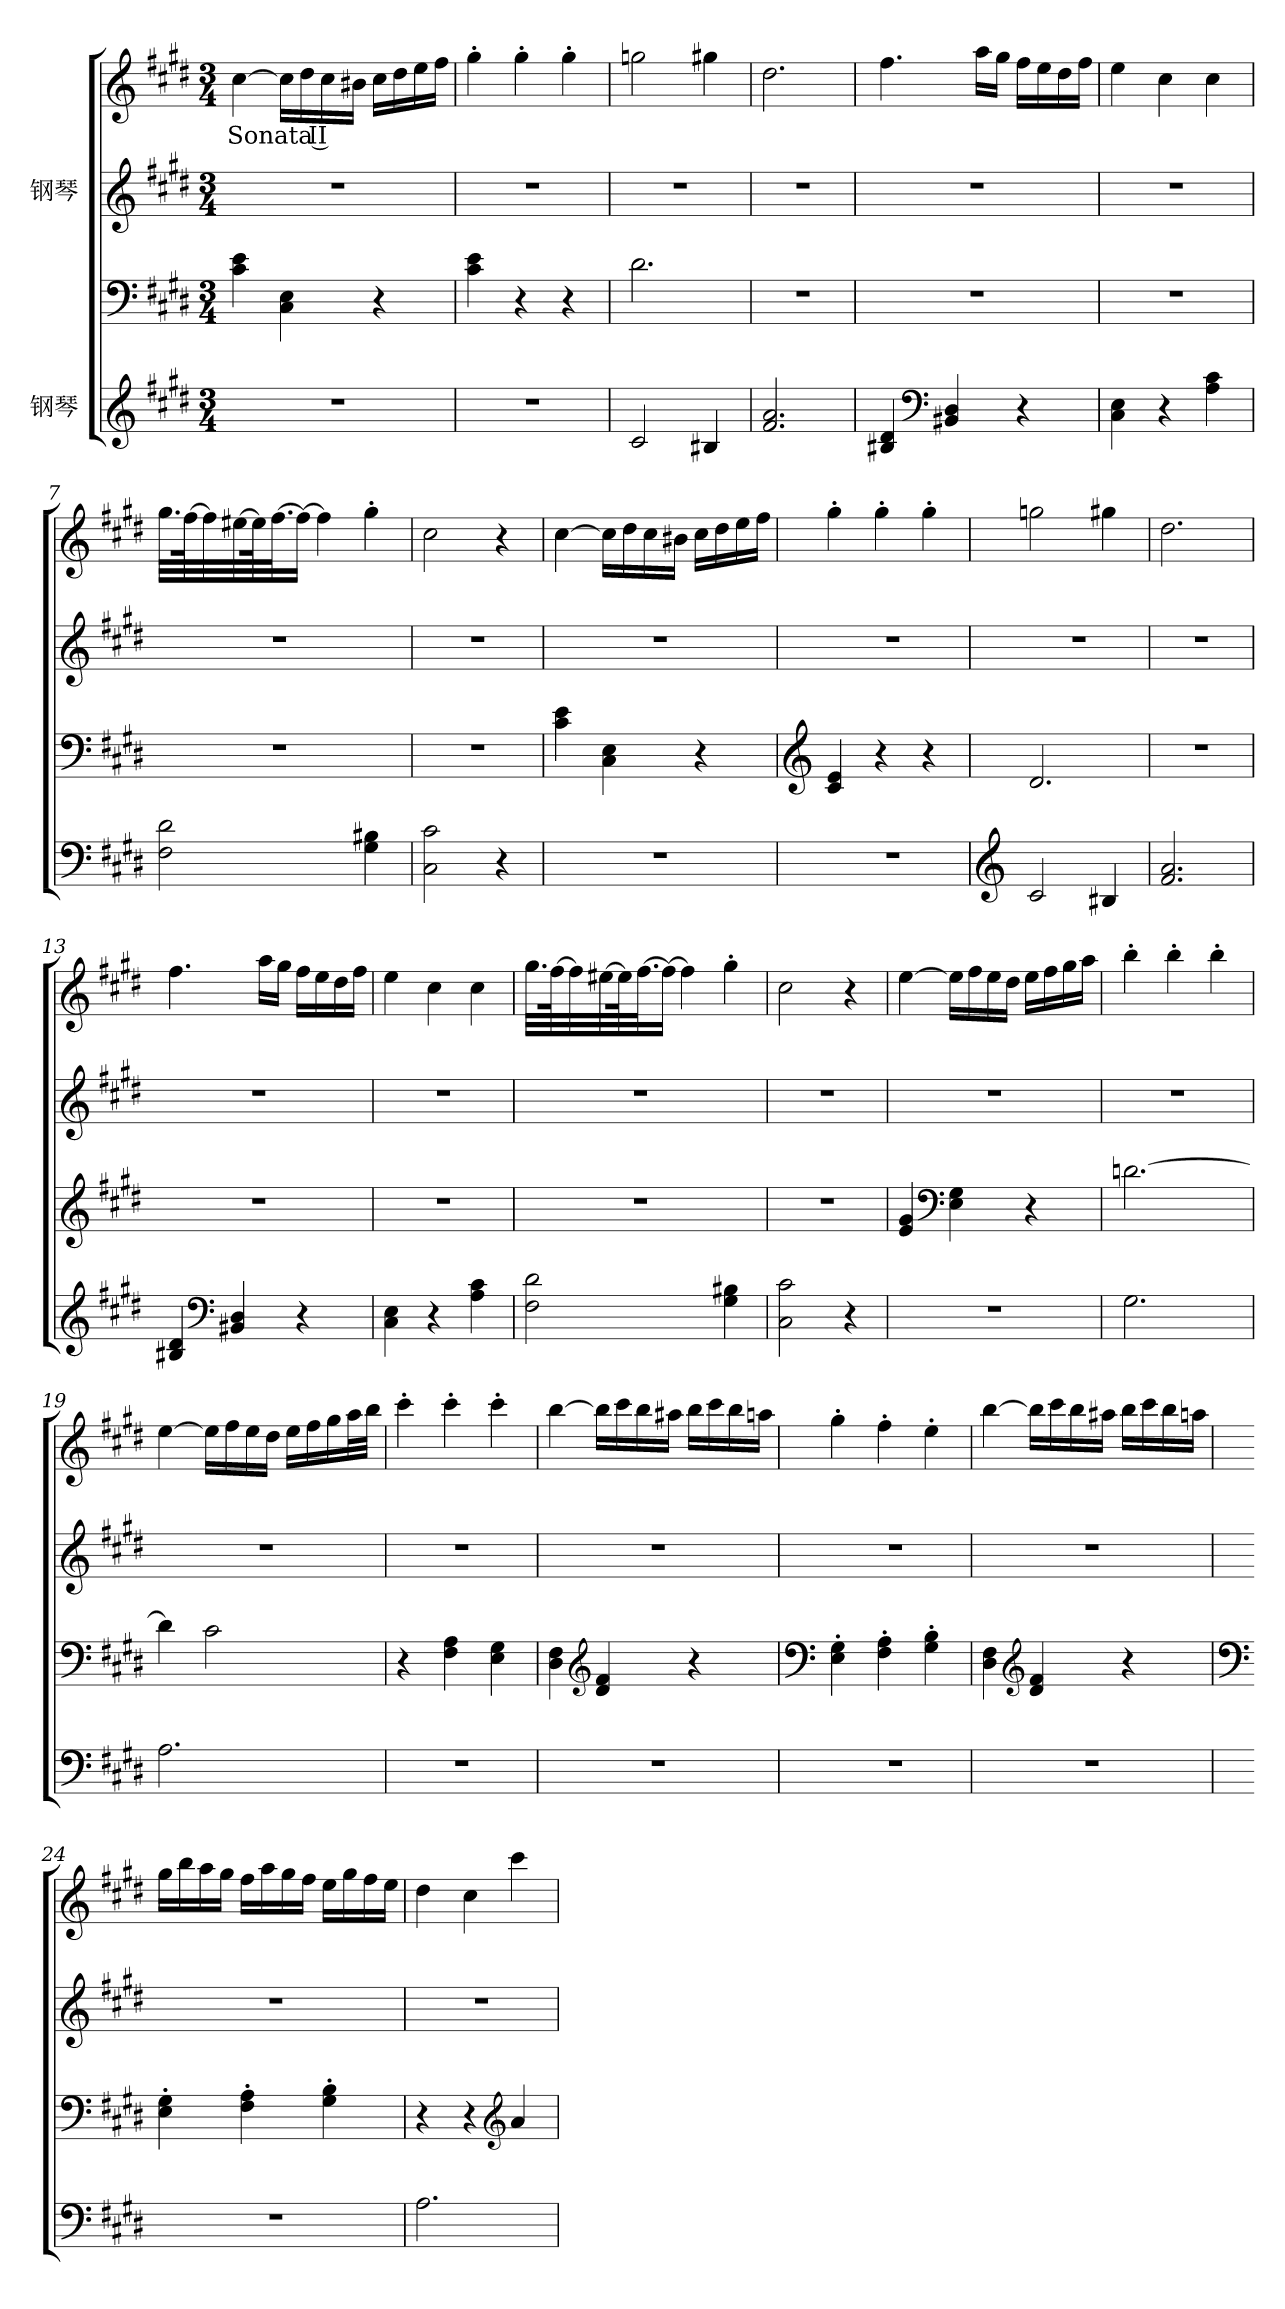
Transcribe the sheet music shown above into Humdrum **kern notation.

**kern	**kern	**kern	**kern	**text
*part2	*part2	*part1	*part1	*part1
*staff4	*staff3	*staff2	*staff1	*staff1
*I"钢琴	*	*I"钢琴	*	*
*clefG2	*clefF4	*clefG2	*clefG2	*
*k[f#c#g#d#]	*k[f#c#g#d#]	*k[f#c#g#d#]	*k[f#c#g#d#]	*
*M3/4	*M3/4	*M3/4	*M3/4	*
*MM140	*MM140	*MM140	*MM140	*
=1	=1	=1	=1	=1
2.r	4c#\ 4e\	2.r	[4cc#\	Sonata II
.	4C#\ 4E\	.	16cc#\LL]	.
.	.	.	16dd#\	.
.	.	.	16cc#\	.
.	.	.	16b#X\JJ	.
.	4r	.	16cc#\LL	.
.	.	.	16dd#\	.
.	.	.	16ee\	.
.	.	.	16ff#\JJ	.
=2	=2	=2	=2	=2
2.r	4c#\ 4e\	2.r	4gg#'\	.
.	4r	.	4gg#'\	.
.	4r	.	4gg#'\	.
=3	=3	=3	=3	=3
2c#/	2.d#\	2.r	2ggn\	.
4B#X/	.	.	4gg#X\	.
=4	=4	=4	=4	=4
2.f#/ 2.a/	2.r	2.r	2.dd#\	.
=5	=5	=5	=5	=5
4B#X/ 4d#/	2.r	2.r	4.ff#\	.
*clefF4	*	*	*	*
4BB#X/ 4D#/	.	.	.	.
.	.	.	16aa\LL	.
.	.	.	16gg#\JJ	.
4r	.	.	16ff#\LL	.
.	.	.	16ee\	.
.	.	.	16dd#\	.
.	.	.	16ff#\JJ	.
!!LO:LB:g=z
=6	=6	=6	=6	=6
4C#\ 4E\	2.r	2.r	4ee\	.
4r	.	.	4cc#\	.
4A\ 4c#\	.	.	4cc#\	.
=7	=7	=7	=7	=7
2F#\ 2d#\	2.r	2.r	32.gg#\LLL	.
.	.	.	[64ff#\K	.
.	.	.	32ff#\]	.
.	.	.	[32ee#X\	.
.	.	.	64ee#\K]	.
.	.	.	[32.ff#\J	.
.	.	.	16ff#\JJ_	.
.	.	.	4ff#\]	.
4G#\ 4B#X\	.	.	4gg#'\	.
=8	=8	=8	=8	=8
2C#\ 2c#\	2.r	2.r	2cc#\	.
4r	.	.	4r	.
=9	=9	=9	=9	=9
2.r	4c#\ 4e\	2.r	[4cc#\	.
.	4C#\ 4E\	.	16cc#\LL]	.
.	.	.	16dd#\	.
.	.	.	16cc#\	.
.	.	.	16b#X\JJ	.
.	4r	.	16cc#\LL	.
.	.	.	16dd#\	.
.	.	.	16ee\	.
.	.	.	16ff#\JJ	.
=10	=10	=10	=10	=10
*	*clefG2	*	*	*
2.r	4c#/ 4e/	2.r	4gg#'\	.
.	4r	.	4gg#'\	.
.	4r	.	4gg#'\	.
=11	=11	=11	=11	=11
*clefG2	*	*	*	*
2c#/	2.d#/	2.r	2ggn\	.
4B#X/	.	.	4gg#X\	.
!!LO:LB:g=z
=12	=12	=12	=12	=12
2.f#/ 2.a/	2.r	2.r	2.dd#\	.
=13	=13	=13	=13	=13
4B#X/ 4d#/	2.r	2.r	4.ff#\	.
*clefF4	*	*	*	*
4BB#X/ 4D#/	.	.	.	.
.	.	.	16aa\LL	.
.	.	.	16gg#\JJ	.
4r	.	.	16ff#\LL	.
.	.	.	16ee\	.
.	.	.	16dd#\	.
.	.	.	16ff#\JJ	.
=14	=14	=14	=14	=14
4C#\ 4E\	2.r	2.r	4ee\	.
4r	.	.	4cc#\	.
4A\ 4c#\	.	.	4cc#\	.
=15	=15	=15	=15	=15
2F#\ 2d#\	2.r	2.r	32.gg#\LLL	.
.	.	.	[64ff#\K	.
.	.	.	32ff#\]	.
.	.	.	[32ee#X\	.
.	.	.	64ee#\K]	.
.	.	.	[32.ff#\J	.
.	.	.	16ff#\JJ_	.
.	.	.	4ff#\]	.
4G#\ 4B#X\	.	.	4gg#'\	.
=16	=16	=16	=16	=16
2C#\ 2c#\	2.r	2.r	2cc#\	.
4r	.	.	4r	.
!!LO:PB:g=z
=17	=17	=17	=17	=17
2.r	4e/ 4g#/	2.r	[4ee\	.
*	*clefF4	*	*	*
.	4E\ 4G#\	.	16ee\LL]	.
.	.	.	16ff#\	.
.	.	.	16ee\	.
.	.	.	16dd#\JJ	.
.	4r	.	16ee\LL	.
.	.	.	16ff#\	.
.	.	.	16gg#\	.
.	.	.	16aa\JJ	.
=18	=18	=18	=18	=18
2.G#\	[2.dn\	2.r	4bb'\	.
.	.	.	4bb'\	.
.	.	.	4bb'\	.
=19	=19	=19	=19	=19
2.A\	4d\]	2.r	[4ee\	.
.	2c#\	.	16ee\LL]	.
.	.	.	16ff#\	.
.	.	.	16ee\	.
.	.	.	16dd#\JJ	.
.	.	.	16ee\LL	.
.	.	.	16ff#\	.
.	.	.	16gg#\	.
.	.	.	32aa\L	.
.	.	.	32bb\JJJ	.
=20	=20	=20	=20	=20
2.r	4r	2.r	4ccc#'\	.
.	4F#\ 4A\	.	4ccc#'\	.
.	4E\ 4G#\	.	4ccc#'\	.
!!LO:LB:g=z
=21	=21	=21	=21	=21
2.r	4D#\ 4F#\	2.r	[4bb\	.
*	*clefG2	*	*	*
.	4d#/ 4f#/	.	16bb\LL]	.
.	.	.	16ccc#\	.
.	.	.	16bb\	.
.	.	.	16aa#X\JJ	.
.	4r	.	16bb\LL	.
.	.	.	16ccc#\	.
.	.	.	16bb\	.
.	.	.	16aan\JJ	.
=22	=22	=22	=22	=22
*	*clefF4	*	*	*
2.r	4E\' 4G#\'	2.r	4gg#'\	.
.	4F#\' 4A\'	.	4ff#'\	.
.	4G#\' 4B\'	.	4ee'\	.
=23	=23	=23	=23	=23
2.r	4D#\ 4F#\	2.r	[4bb\	.
*	*clefG2	*	*	*
.	4d#/ 4f#/	.	16bb\LL]	.
.	.	.	16ccc#\	.
.	.	.	16bb\	.
.	.	.	16aa#X\JJ	.
.	4r	.	16bb\LL	.
.	.	.	16ccc#\	.
.	.	.	16bb\	.
.	.	.	16aan\JJ	.
!!LO:LB:g=z
=24	=24	=24	=24	=24
*	*clefF4	*	*	*
2.r	4E\' 4G#\'	2.r	16gg#\LL	.
.	.	.	16bb\	.
.	.	.	16aa\	.
.	.	.	16gg#\JJ	.
.	4F#\' 4A\'	.	16ff#\LL	.
.	.	.	16aa\	.
.	.	.	16gg#\	.
.	.	.	16ff#\JJ	.
.	4G#\' 4B\'	.	16ee\LL	.
.	.	.	16gg#\	.
.	.	.	16ff#\	.
.	.	.	16ee\JJ	.
=25	=25	=25	=25	=25
2.A\	4r	2.r	4dd#\	.
.	4r	.	4cc#\	.
*	*clefG2	*	*	*
.	4a/	.	4ccc#\	.
=	=	=	=	=
*-	*-	*-	*-	*-
